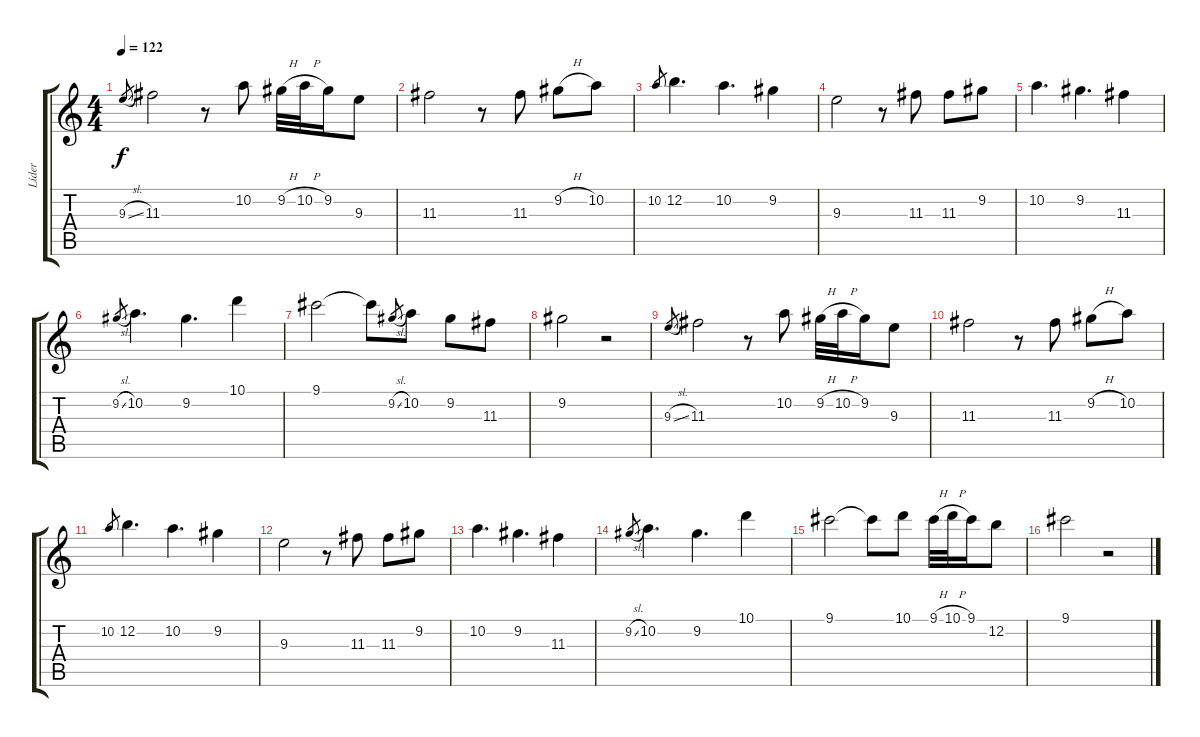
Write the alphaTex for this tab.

\track ("Líder" "Líder") {instrument electricguitarclean}
\staff {score tabs}
\tuning (E4 B3 G3 D3 A2 E2) {hide}
\ts (4 4)
\tempo 122
\clef g2
\ks c
9.3{sl}.8{gr dy f instrument electricguitarclean} 11.3.2 r.8 10.2.8 9.2{h}.32 10.2{h}.32 9.2.16 9.3.8 |
11.3.2 r.8 11.3.8 9.2{h}.8 10.2.8 |
10.2.8{gr} 12.2.4{d} 10.2.4{d} 9.2.4 |
9.3.2 r.8 11.3.8 11.3.8 9.2.8 |
10.2.4{d} 9.2.4{d} 11.3.4 |
9.2{sl}.8{gr} 10.2.4{d} 9.2.4{d} 10.1.4 |
9.1.2 9.1{t}.8 9.2{sl}.8{gr} 10.2.8 9.2.8 11.3.8 |
9.2.2 r.2 |
9.3{sl}.8{gr} 11.3.2 r.8 10.2.8 9.2{h}.32 10.2{h}.32 9.2.16 9.3.8 |
11.3.2 r.8 11.3.8 9.2{h}.8 10.2.8 |
10.2.8{gr} 12.2.4{d} 10.2.4{d} 9.2.4 |
9.3.2 r.8 11.3.8 11.3.8 9.2.8 |
10.2.4{d} 9.2.4{d} 11.3.4 |
9.2{sl}.8{gr} 10.2.4{d} 9.2.4{d} 10.1.4 |
9.1.2 9.1{t}.8 10.1.8 9.1{h}.32 10.1{h}.32 9.1.16 12.2.8 |
9.1.2 r.2
